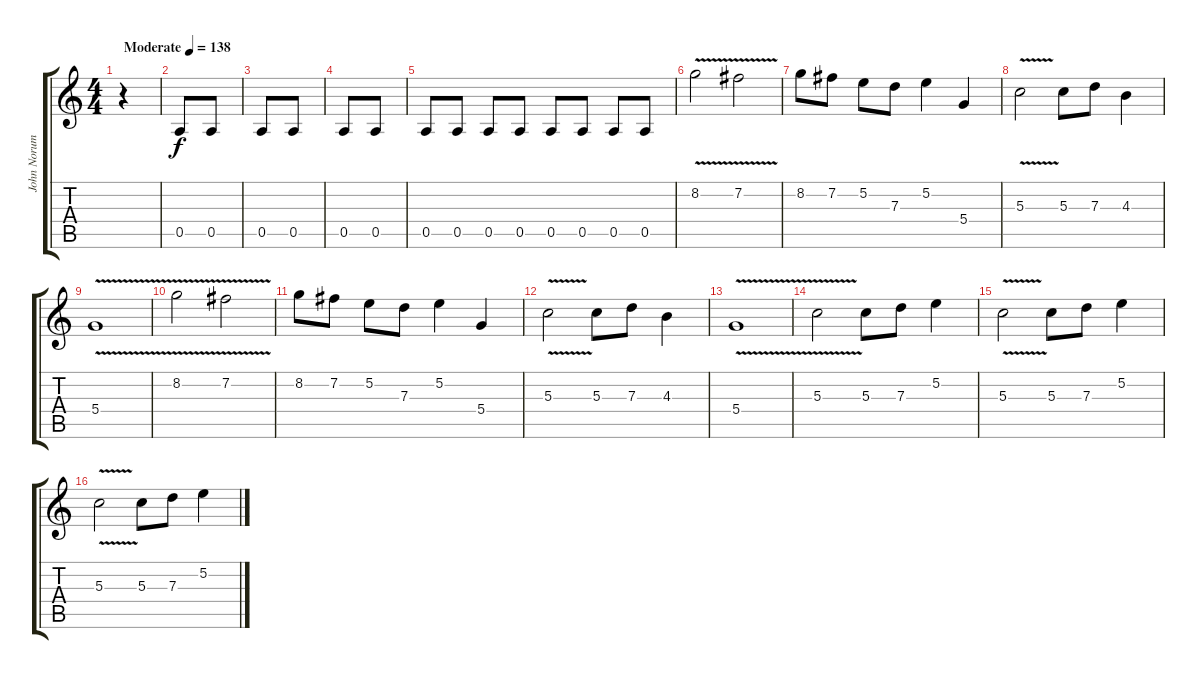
\track ("John Norum" "John Norum") {instrument distortionguitar}
\staff {score tabs}
\tuning (E4 B3 G3 D3 A2 E2) {hide}
\ts (4 4)
\tempo (138 "Moderate")
\clef g2
\ks c
r.4{dy f instrument distortionguitar} |
0.5.8 0.5.8 |
0.5.8{beam Up} 0.5.8{beam Up} |
0.5.8 0.5.8 |
0.5.8 0.5.8 0.5.8 0.5.8 0.5.8 0.5.8 0.5.8 0.5.8 |
8.2{v}.2 7.2{v}.2 |
8.2.8 7.2.8 5.2.8 7.3.8 5.2.4 5.4.4 |
5.3{v}.2 5.3.8 7.3.8 4.3.4 |
5.4{v}.1 |
8.2{v}.2 7.2{v}.2 |
8.2.8 7.2.8 5.2.8 7.3.8 5.2.4 5.4.4 |
5.3{v}.2 5.3.8 7.3.8 4.3.4 |
5.4{v}.1 |
5.3{v}.2 5.3.8 7.3.8 5.2.4 |
5.3{v}.2 5.3.8 7.3.8 5.2.4 |
5.3{v}.2 5.3.8 7.3.8 5.2.4
